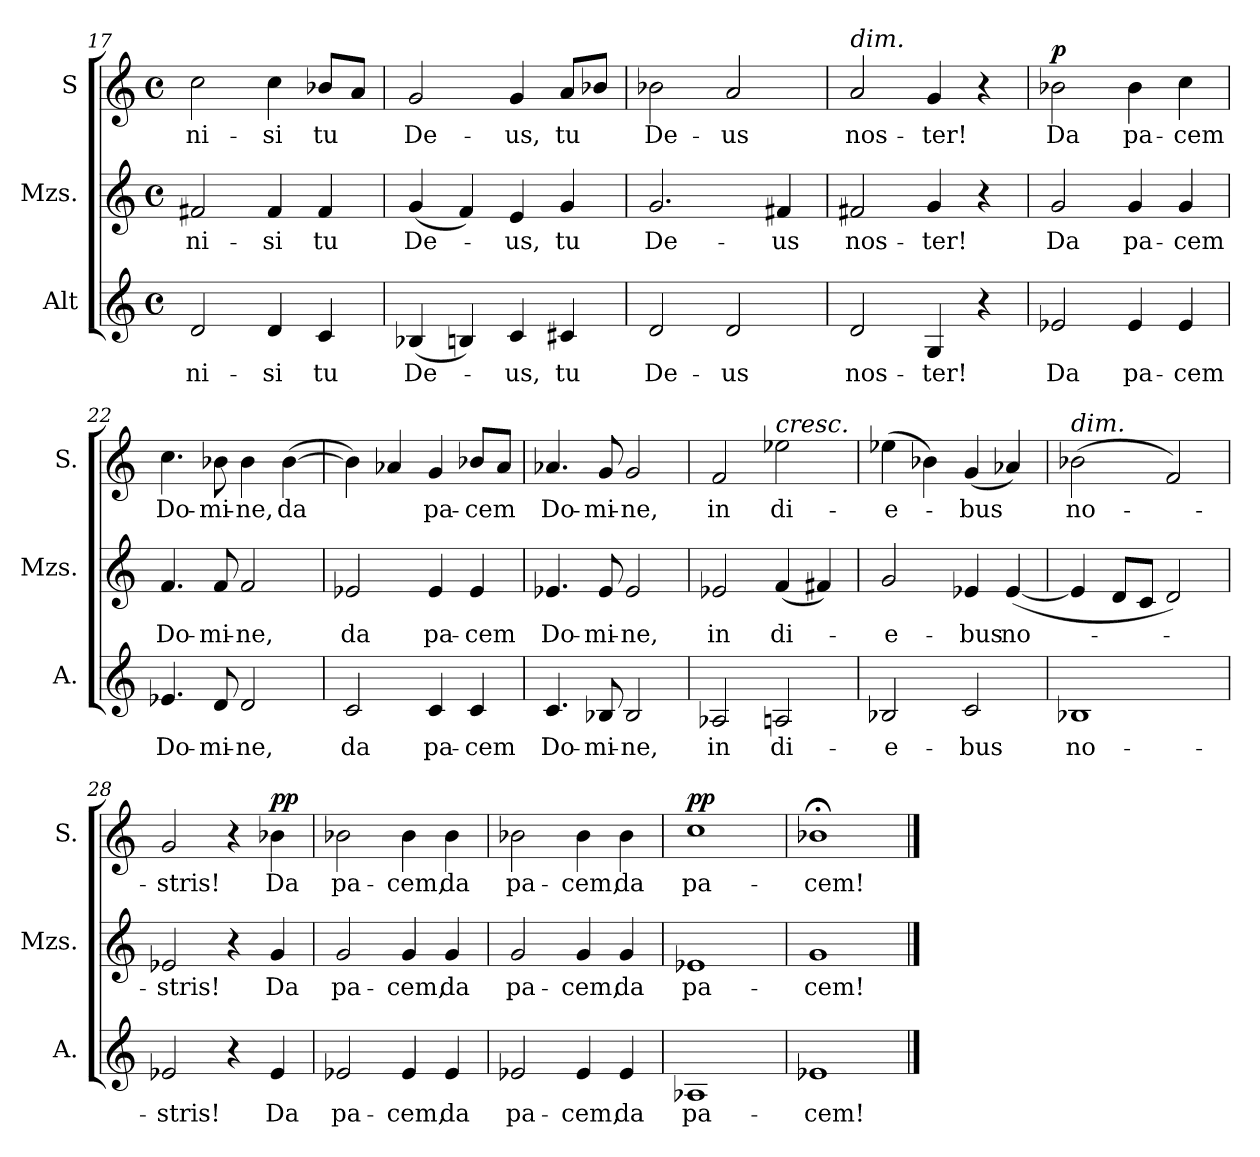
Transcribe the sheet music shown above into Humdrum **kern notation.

**kern	**text	**kern	**text	**kern	**text	**dynam
*part3	*part3	*part2	*part2	*part1	*part1	*part1
*staff3	*staff3	*staff2	*staff2	*staff1	*staff1	*staff1
*I"Alt	*	*I"Mzs.	*	*I"S	*	*
*I'A.	*	*I'Mzs.	*	*I'S.	*	*
!!LO:LB:g=z
*clefG2	*	*clefG2	*	*clefG2	*	*
*k[]	*	*k[]	*	*k[]	*	*
*M4/4	*	*M4/4	*	*M4/4	*	*
*met(c)	*	*met(c)	*	*met(c)	*	*
=17	=17	=17	=17	=17	=17	=17
!	!LO:LY:b	!	!LO:LY:b	!	!LO:LY:b	!
2d/	ni-	2f#X/	ni-	2cc\	ni-	.
!	!LO:LY:b	!	!LO:LY:b	!	!LO:LY:b	!
4d/	-si	4f#/	-si	4cc\	-si	.
!	!LO:LY:b	!	!LO:LY:b	!	!LO:LY:b	!
4c/	tu	4f#/	tu	8b-X/L	tu	.
.	.	.	.	8a/J	.	.
=18	=18	=18	=18	=18	=18	=18
!	!LO:LY:b	!	!LO:LY:b	!	!LO:LY:b	!
(<4B-X/	De-	(<4g/	De-	2g/	De-	.
4Bn/)	.	4f/)	.	.	.	.
!	!LO:LY:b	!	!LO:LY:b	!	!LO:LY:b	!
4c/	-us,	4e/	-us,	4g/	-us,	.
!	!LO:LY:b	!	!LO:LY:b	!	!LO:LY:b	!
4c#X/	tu	4g/	tu	8a/L	tu	.
.	.	.	.	8b-X/J	.	.
=19	=19	=19	=19	=19	=19	=19
!	!LO:LY:b	!	!LO:LY:b	!	!LO:LY:b	!
2d/	De-	2.g/	De-	2b-X\	De-	.
!	!LO:LY:b	!	!	!	!LO:LY:b	!
2d/	-us	.	.	2a/	-us	.
!	!	!	!LO:LY:b	!	!	!
.	.	4f#X/	-us	.	.	.
=20	=20	=20	=20	=20	=20	=20
!	!	!	!	!LO:TX:a:i:t=dim.	!	!
!	!LO:LY:b	!	!LO:LY:b	!	!LO:LY:b	!
2d/	nos-	2f#X/	nos-	2a/	nos-	.
!	!LO:LY:b	!	!LO:LY:b	!	!LO:LY:b	!
4G/	-ter!	4g/	-ter!	4g/	-ter!	.
4r	.	4r	.	4r	.	.
=21	=21	=21	=21	=21	=21	=21
!	!LO:LY:b	!	!LO:LY:b	!	!LO:LY:b	!LO:DY:a
2e-X/	Da	2g/	Da	2b-X\	Da	p
!	!LO:LY:b	!	!LO:LY:b	!	!LO:LY:b	!
4e-/	pa-	4g/	pa-	4b-\	pa-	.
!	!LO:LY:b	!	!LO:LY:b	!	!LO:LY:b	!
4e-/	-cem	4g/	-cem	4cc\	-cem	.
=22	=22	=22	=22	=22	=22	=22
!	!LO:LY:b	!	!LO:LY:b	!	!LO:LY:b	!
4.e-X/	Do-	4.f/	Do-	4.cc\	Do-	.
!	!LO:LY:b	!	!LO:LY:b	!	!LO:LY:b	!
8d/	-mi-	8f/	-mi-	8b-X\	-mi-	.
!	!LO:LY:b	!	!LO:LY:b	!	!LO:LY:b	!
2d/	-ne,	2f/	-ne,	4b-\	-ne,	.
!	!	!	!	!	!LO:LY:b	!
.	.	.	.	(>[4b-\	da	.
=23	=23	=23	=23	=23	=23	=23
!	!LO:LY:b	!	!LO:LY:b	!	!	!
2c/	da	2e-X/	da	4b-\])	.	.
.	.	.	.	4a-X/	.	.
!	!LO:LY:b	!	!LO:LY:b	!	!LO:LY:b	!
4c/	pa-	4e-/	pa-	4g/	pa-	.
!	!LO:LY:b	!	!LO:LY:b	!	!LO:LY:b	!
4c/	-cem	4e-/	-cem	8b-X/L	-cem	.
.	.	.	.	8a-/J	.	.
=24	=24	=24	=24	=24	=24	=24
!	!LO:LY:b	!	!LO:LY:b	!	!LO:LY:b	!
4.c/	Do-	4.e-X/	Do-	4.a-X/	Do-	.
!	!LO:LY:b	!	!LO:LY:b	!	!LO:LY:b	!
8B-X/	-mi-	8e-/	-mi-	8g/	-mi-	.
!	!LO:LY:b	!	!LO:LY:b	!	!LO:LY:b	!
2B-/	-ne,	2e-/	-ne,	2g/	-ne,	.
!!LO:LB:g=z
=25	=25	=25	=25	=25	=25	=25
!	!LO:LY:b	!	!LO:LY:b	!	!LO:LY:b	!
2A-X/	in	2e-X/	in	2f/	in	.
!	!	!	!	!LO:TX:a:i:t=cresc.	!	!
!	!LO:LY:b	!	!LO:LY:b	!	!LO:LY:b	!
2An/	di-	(<4f/	di-	2ee-X\	di-	.
.	.	4f#X/)	.	.	.	.
=26	=26	=26	=26	=26	=26	=26
!	!LO:LY:b	!	!LO:LY:b	!	!LO:LY:b	!
2B-X/	-e-	2g/	-e-	(>4ee-X\	-e-	.
.	.	.	.	4b-X\)	.	.
!	!LO:LY:b	!	!LO:LY:b	!	!LO:LY:b	!
2c/	-bus	4e-X/	-bus	(<4g/	-bus	.
!	!	!	!LO:LY:b	!	!	!
.	.	(<[4e-/	no-	4a-X/)	.	.
=27	=27	=27	=27	=27	=27	=27
!	!	!	!	!LO:TX:a:i:t=dim.	!	!
!	!LO:LY:b	!	!	!	!LO:LY:b	!
1B-X	no-	4e-/]	.	(>2b-X\	no-	.
.	.	8d/L	.	.	.	.
.	.	8c/J	.	.	.	.
.	.	2d/)	.	2f/)	.	.
=28	=28	=28	=28	=28	=28	=28
!	!LO:LY:b	!	!LO:LY:b	!	!LO:LY:b	!
2e-X/	-stris!	2e-X/	-stris!	2g/	-stris!	.
4r	.	4r	.	4r	.	.
!	!LO:LY:b	!	!LO:LY:b	!	!LO:LY:b	!LO:DY:a
4e-/	Da	4g/	Da	4b-X\	Da	pp
=29	=29	=29	=29	=29	=29	=29
!	!LO:LY:b	!	!LO:LY:b	!	!LO:LY:b	!
2e-X/	pa-	2g/	pa-	2b-X\	pa-	.
!	!LO:LY:b	!	!LO:LY:b	!	!LO:LY:b	!
4e-/	-cem,	4g/	-cem,	4b-\	-cem,	.
!	!LO:LY:b	!	!LO:LY:b	!	!LO:LY:b	!
4e-/	da	4g/	da	4b-\	da	.
=30	=30	=30	=30	=30	=30	=30
!	!LO:LY:b	!	!LO:LY:b	!	!LO:LY:b	!
2e-X/	pa-	2g/	pa-	2b-X\	pa-	.
!	!LO:LY:b	!	!LO:LY:b	!	!LO:LY:b	!
4e-/	-cem,	4g/	-cem,	4b-\	-cem,	.
!	!LO:LY:b	!	!LO:LY:b	!	!LO:LY:b	!
4e-/	da	4g/	da	4b-\	da	.
=31	=31	=31	=31	=31	=31	=31
!	!LO:LY:b	!	!LO:LY:b	!	!LO:LY:b	!LO:DY:a
1A-X	pa-	1e-X	pa-	1cc	pa-	pp
=32	=32	=32	=32	=32	=32	=32
!	!LO:LY:b	!	!LO:LY:b	!	!LO:LY:b	!
1e-X	-cem!	1g	-cem!	1b-X;<	-cem!	.
==	==	==	==	==	==	==
*-	*-	*-	*-	*-	*-	*-
